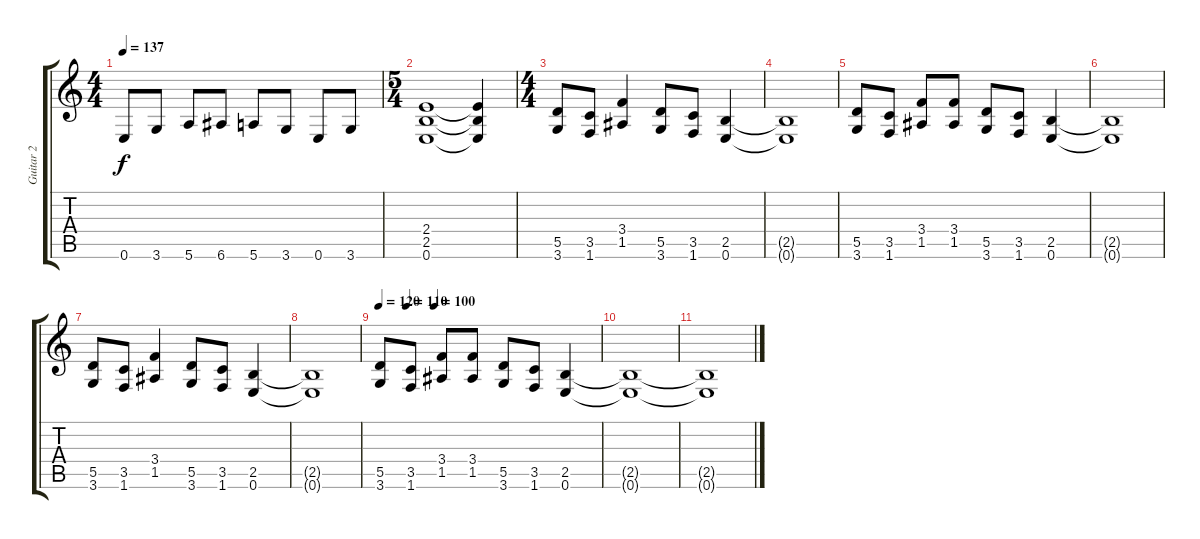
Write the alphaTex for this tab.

\track ("Guitar 2" "Guitar 2") {instrument distortionguitar}
\staff {score tabs}
\tuning (E4 B3 G3 D3 A2 E2) {hide}
\ts (4 4)
\tempo 137
\clef g2
\ks c
0.6.8{dy f} 3.6.8 5.6.8 6.6.8 5.6.8 3.6.8 0.6.8 3.6.8 |
\ts (5 4)
(2.4 2.5 0.6).1 (2.4{t} 2.5{t} 0.6{t}).4 |
\ts (4 4)
(5.5 3.6).8 (3.5 1.6).8 (3.4 1.5).4 (5.5 3.6).8 (3.5 1.6).8 (2.5 0.6).4 |
(2.5{t} 0.6{t}).1 |
(5.5 3.6).8 (3.5 1.6).8 (3.4 1.5).8 (3.4 1.5).8 (5.5 3.6).8 (3.5 1.6).8 (2.5 0.6).4 |
(2.5{t} 0.6{t}).1 |
(5.5 3.6).8 (3.5 1.6).8 (3.4 1.5).4 (5.5 3.6).8 (3.5 1.6).8 (2.5 0.6).4 |
(2.5{t} 0.6{t}).1 |
\tempo 120
\tempo (110 0.125)
\tempo (100 0.25)
(5.5 3.6).8 (3.5 1.6).8 (3.4 1.5).8 (3.4 1.5).8 (5.5 3.6).8 (3.5 1.6).8 (2.5 0.6).4 |
(2.5{t} 0.6{t}).1 |
(2.5{t} 0.6{t}).1
